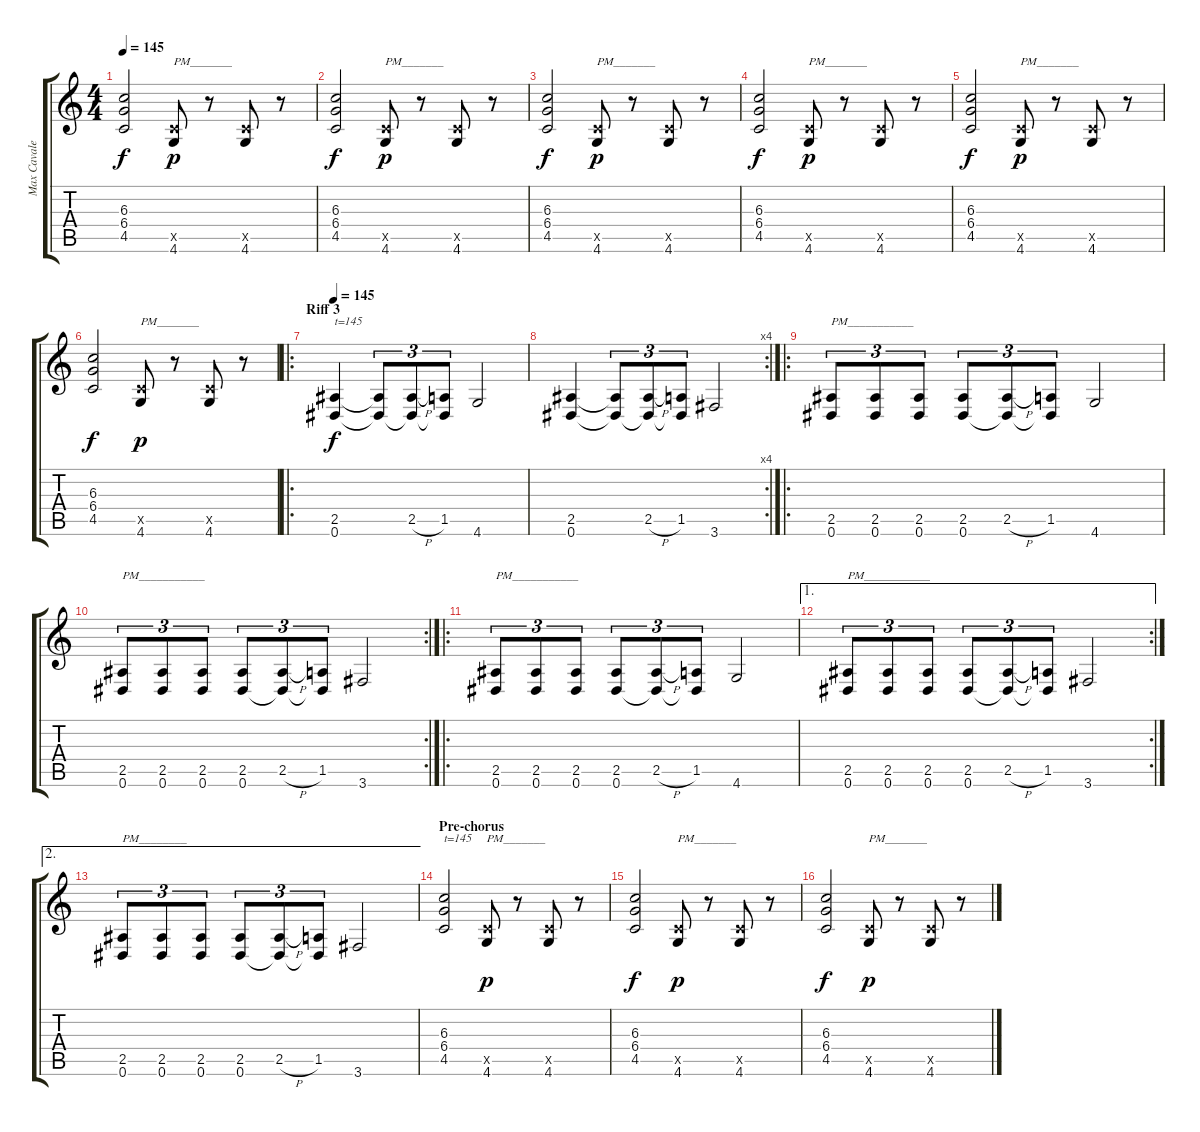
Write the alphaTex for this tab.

\track ("Max Cavalera - Guitar" "Max Cavale") {instrument distortionguitar}
\staff {score tabs}
\tuning (Eb4 Bb3 Gb3 Db3 Ab2 Eb2) {hide}
\ts (4 4)
\tempo 145
\clef g2
\ks c
(6.3 6.4 4.5).2{dy f instrument distortionguitar} (4.5{x} 4.6).8{txt "PM_______" dy p instrument lead2sawtooth} r.8 (4.5{x} 4.6).8 r.8 |
(6.3 6.4 4.5).2{dy f instrument distortionguitar} (4.5{x} 4.6).8{txt "PM_______" dy p instrument lead2sawtooth} r.8 (4.5{x} 4.6).8 r.8 |
(6.3 6.4 4.5).2{dy f instrument distortionguitar} (4.5{x} 4.6).8{txt "PM_______" dy p instrument lead2sawtooth} r.8 (4.5{x} 4.6).8 r.8 |
(6.3 6.4 4.5).2{dy f instrument distortionguitar} (4.5{x} 4.6).8{txt "PM_______" dy p instrument lead2sawtooth} r.8 (4.5{x} 4.6).8 r.8 |
(6.3 6.4 4.5).2{dy f instrument distortionguitar} (4.5{x} 4.6).8{txt "PM_______" dy p instrument lead2sawtooth} r.8 (4.5{x} 4.6).8 r.8 |
(6.3 6.4 4.5).2{dy f instrument distortionguitar} (4.5{x} 4.6).8{txt "PM_______" dy p instrument lead2sawtooth} r.8 (4.5{x} 4.6).8 r.8 |
\ro
\section ("" "Riff 3")
\tempo 145
(2.5 0.6).4{txt "t=145" dy f volume 12 balance 5 instrument distortionguitar} (2.5{t} 0.6{t}).8{tu (3 2)} (2.5{h} 0.6{t}).8{tu (3 2)} (1.5 0.6{t}).8{tu (3 2)} 4.6.2 |
\rc 4
(2.5 0.6).4 (2.5{t} 0.6{t}).8{tu (3 2)} (2.5{h} 0.6{t}).8{tu (3 2)} (1.5 0.6{t}).8{tu (3 2)} 3.6.2 |
\ro
(2.5 0.6).8{tu (3 2) txt "PM___________" volume 12 balance 2 instrument distortionguitar} (2.5 0.6).8{tu (3 2)} (2.5 0.6).8{tu (3 2)} (2.5 0.6).8{tu (3 2)} (2.5{h} 0.6{t}).8{tu (3 2)} (1.5 0.6{t}).8{tu (3 2)} 4.6.2 |
\rc 2
(2.5 0.6).8{tu (3 2) txt "PM___________"} (2.5 0.6).8{tu (3 2)} (2.5 0.6).8{tu (3 2)} (2.5 0.6).8{tu (3 2)} (2.5{h} 0.6{t}).8{tu (3 2)} (1.5 0.6{t}).8{tu (3 2)} 3.6.2 |
\ro
(2.5 0.6).8{tu (3 2) txt "PM___________"} (2.5 0.6).8{tu (3 2)} (2.5 0.6).8{tu (3 2)} (2.5 0.6).8{tu (3 2)} (2.5{h} 0.6{t}).8{tu (3 2)} (1.5 0.6{t}).8{tu (3 2)} 4.6.2 |
\ae 1
\rc 2
(2.5 0.6).8{tu (3 2) txt "PM___________"} (2.5 0.6).8{tu (3 2)} (2.5 0.6).8{tu (3 2)} (2.5 0.6).8{tu (3 2)} (2.5{h} 0.6{t}).8{tu (3 2)} (1.5 0.6{t}).8{tu (3 2)} 3.6.2 |
\ae 2
(2.5 0.6).8{tu (3 2) txt "PM________"} (2.5 0.6).8{tu (3 2)} (2.5 0.6).8{tu (3 2)} (2.5 0.6).8{tu (3 2)} (2.5{h} 0.6{t}).8{tu (3 2)} (1.5 0.6{t}).8{tu (3 2)} 3.6.2 |
\section ("" "Pre-chorus")
(6.3 6.4 4.5).2{txt "t=145" volume 10 balance 5 instrument distortionguitar} (4.5{x} 4.6).8{txt "PM_______" dy p instrument lead2sawtooth} r.8 (4.5{x} 4.6).8 r.8 |
(6.3 6.4 4.5).2{dy f instrument distortionguitar} (4.5{x} 4.6).8{txt "PM_______" dy p instrument lead2sawtooth} r.8 (4.5{x} 4.6).8 r.8 |
(6.3 6.4 4.5).2{dy f instrument distortionguitar} (4.5{x} 4.6).8{txt "PM_______" dy p instrument lead2sawtooth} r.8 (4.5{x} 4.6).8 r.8
